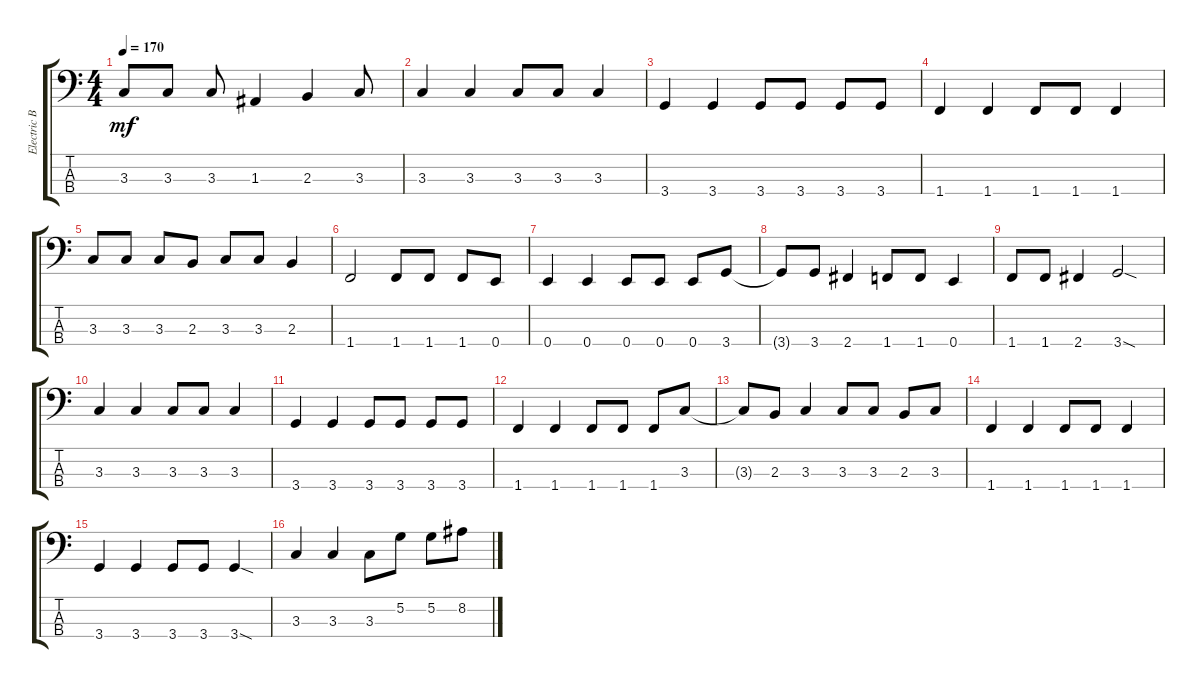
\track ("Electric Bass" "Electric B") {instrument electricbassfinger}
\staff {score tabs}
\tuning (G2 D2 A1 E1) {hide}
\ts (4 4)
\tempo 170
\clef f4
\ks c
3.3.8{dy mf} 3.3.8 3.3.8 1.3.4 2.3.4 3.3.8 |
3.3.4 3.3.4 3.3.8 3.3.8 3.3.4 |
3.4.4 3.4.4 3.4.8 3.4.8 3.4.8 3.4.8 |
1.4.4 1.4.4 1.4.8 1.4.8 1.4.4 |
3.3.8 3.3.8 3.3.8 2.3.8 3.3.8 3.3.8 2.3.4 |
1.4.2 1.4.8 1.4.8 1.4.8 0.4.8 |
0.4.4 0.4.4 0.4.8 0.4.8 0.4.8 3.4.8 |
3.4{t}.8 3.4.8 2.4.4 1.4.8 1.4.8 0.4.4 |
1.4.8 1.4.8 2.4.4 3.4{sod}.2 |
3.3.4 3.3.4 3.3.8 3.3.8 3.3.4 |
3.4.4 3.4.4 3.4.8 3.4.8 3.4.8 3.4.8 |
1.4.4 1.4.4 1.4.8 1.4.8 1.4.8 3.3.8 |
3.3{t}.8 2.3.8 3.3.4 3.3.8 3.3.8 2.3.8 3.3.8 |
1.4.4 1.4.4 1.4.8 1.4.8 1.4.4 |
3.4.4 3.4.4 3.4.8 3.4.8 3.4{sod}.4 |
3.3.4 3.3.4 3.3.8 5.2.8 5.2.8 8.2.8
